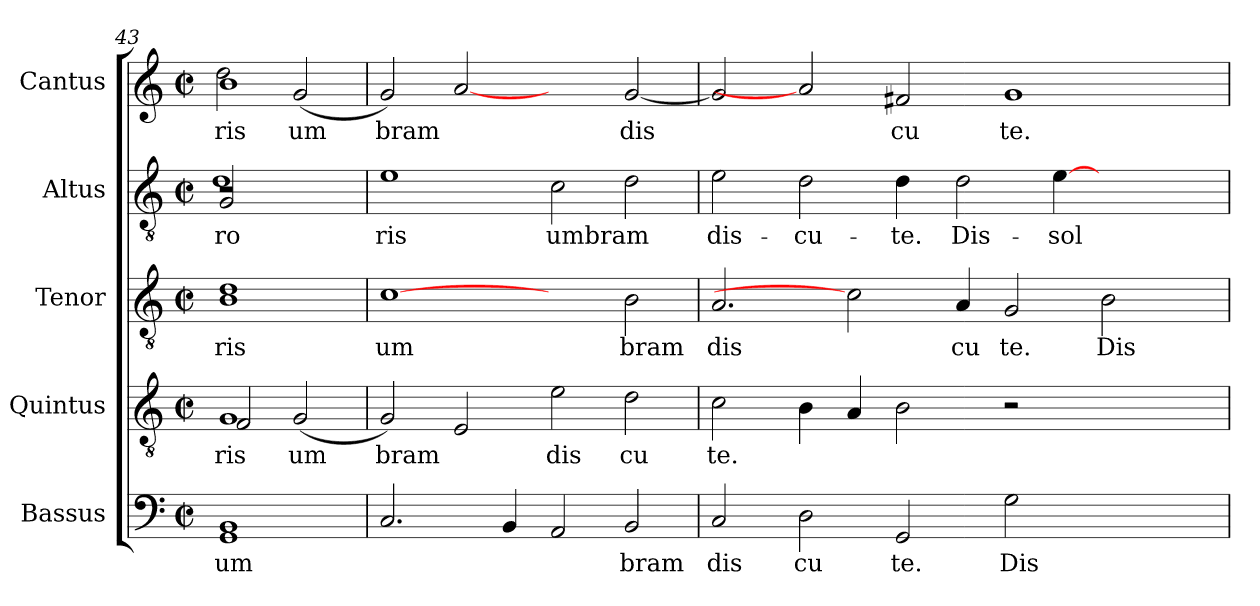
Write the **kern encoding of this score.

**kern	**text	**kern	**text	**kern	**text	**kern	**text	**kern	**text
*part5	*part5	*part4	*part4	*part3	*part3	*part2	*part2	*part1	*part1
*staff5	*staff5	*staff4	*staff4	*staff3	*staff3	*staff2	*staff2	*staff1	*staff1
*I"Bassus	*	*I"Quintus	*	*I"Tenor	*	*I"Altus	*	*I"Cantus	*
*clefF4	*	*clefGv2	*	*clefGv2	*	*clefGv2	*	*clefG2	*
*M2/2	*	*M2/2	*	*M2/2	*	*M2/2	*	*M2/2	*
*met(c|)	*	*met(c|)	*	*met(c|)	*	*met(c|)	*	*met(c|)	*
=43	=43	=43	=43	=43	=43	=43	=43	=43	=43
!	!LO:LY:b:cj	!	!LO:LY:b:cj	!	!LO:LY:b:cj	!	!LO:LY:b:cj	!	!
*	*	*^	*	*	*	*^	*	*	*
!	!	!	!	!	!	!	!	!	!LO:LY:b:cj	!	!LO:LY:b:cj
*	*	*	*	*	*	*	*	*^	*	*^	*
1BB 1GG	um	1G	2F/	ris	1d 1B	ris	2G/	1d	2r	ro	1b	2dd\	ris
!	!	!	!	!LO:LY:b	!	!	!	!	!	!	!	!	!LO:LY:b
.	.	.	(<2G/	um	.	.	2ryy	.	2ryy	.	.	(<2g/	um
=44	=44	=44	=44	=44	=44	=44	=44	=44	=44	=44	=44	=44	=44
!	!	!	!	!LO:LY:b	!	!LO:LY:b:cj	!	!	!	!LO:LY:b:cj	!	!	!LO:LY:b
*	*	*	*	*	*	*	*v	*v	*v	*	*	*	*
*	*	*v	*v	*	*	*	*	*	*v	*v	*
2.C/	.	2G/)	bram	[1c	um	1e	ris	2g/)	bram
.	.	2E/	.	.	.	.	.	[2a	.
4BB/	.	.	.	.	.	.	.	.	.
!	!	!	!LO:LY:b:cj	!	!	!	!LO:LY:b	!	!
2AA/	.	2e\	dis	2ryy	.	2c\	umbram	2ryy	.
!	!LO:LY:b:cj	!	!LO:LY:b:cj	!	!LO:LY:b:cj	!	!	!	!LO:LY:b
2BB/	bram	2d\	cu	2B\	bram	2d\	.	[>2g/	dis
!!LO:LB:g=z
=45	=45	=45	=45	=45	=45	=45	=45	=45	=45
!	!LO:LY:b:cj	!	!LO:LY:b:cj	!	!LO:LY:b:cj	!	!LO:LY:b:cj	!	!
*	*	*	*	*	*	*	*	*^	*
2C/	dis	2c\	te.	2.A/	dis	2e\	dis-	2g/]	32.ryy	.
.	.	.	.	.	.	.	.	.	1ryy	.
!	!LO:LY:b:cj	!	!	!	!	!	!LO:LY:b:cj	!	!	!
2D\	cu	4B\	.	.	.	2d\	-cu-	2a]	.	.
.	.	4A/	.	2c]	.	.	.	.	.	.
!	!LO:LY:b:cj	!	!	!	!	!	!LO:LY:b:cj	!	!	!LO:LY:b:cj
2GG/	te.	2B\	.	.	.	4d\	-te.	2f#X/	.	cu
.	.	.	.	.	.	.	.	.	1ryy	.
!	!	!	!	!	!LO:LY:b:cj	!	!LO:LY:b:cj	!	!	!
.	.	.	.	4A/	cu	2d\	Dis-	.	.	.
!	!LO:LY:b:cj	!	!	!	!LO:LY:b:cj	!	!	!	!	!LO:LY:b:cj
2G\	Dis	2r	.	2G/	te.	.	.	1g	.	te.
!	!	!	!	!	!	!	!LO:LY:b	!	!	!
.	.	.	.	.	.	[>4e\	-sol-	.	.	.
!	!	!	!	!	!LO:LY:b:cj	!	!	!	!	!
2ryy	.	2ryy	.	2B\	Dis	2ryy	.	.	.	.
.	.	.	.	.	.	.	.	.	4ryy	.
.	.	.	.	.	.	.	.	.	8ryy	.
.	.	.	.	.	.	.	.	.	16ryy	.
.	.	.	.	.	.	.	.	.	64ryy	.
*	*	*	*	*	*	*	*	*v	*v	*
=	=	=	=	=	=	=	=	=	=
*-	*-	*-	*-	*-	*-	*-	*-	*-	*-
